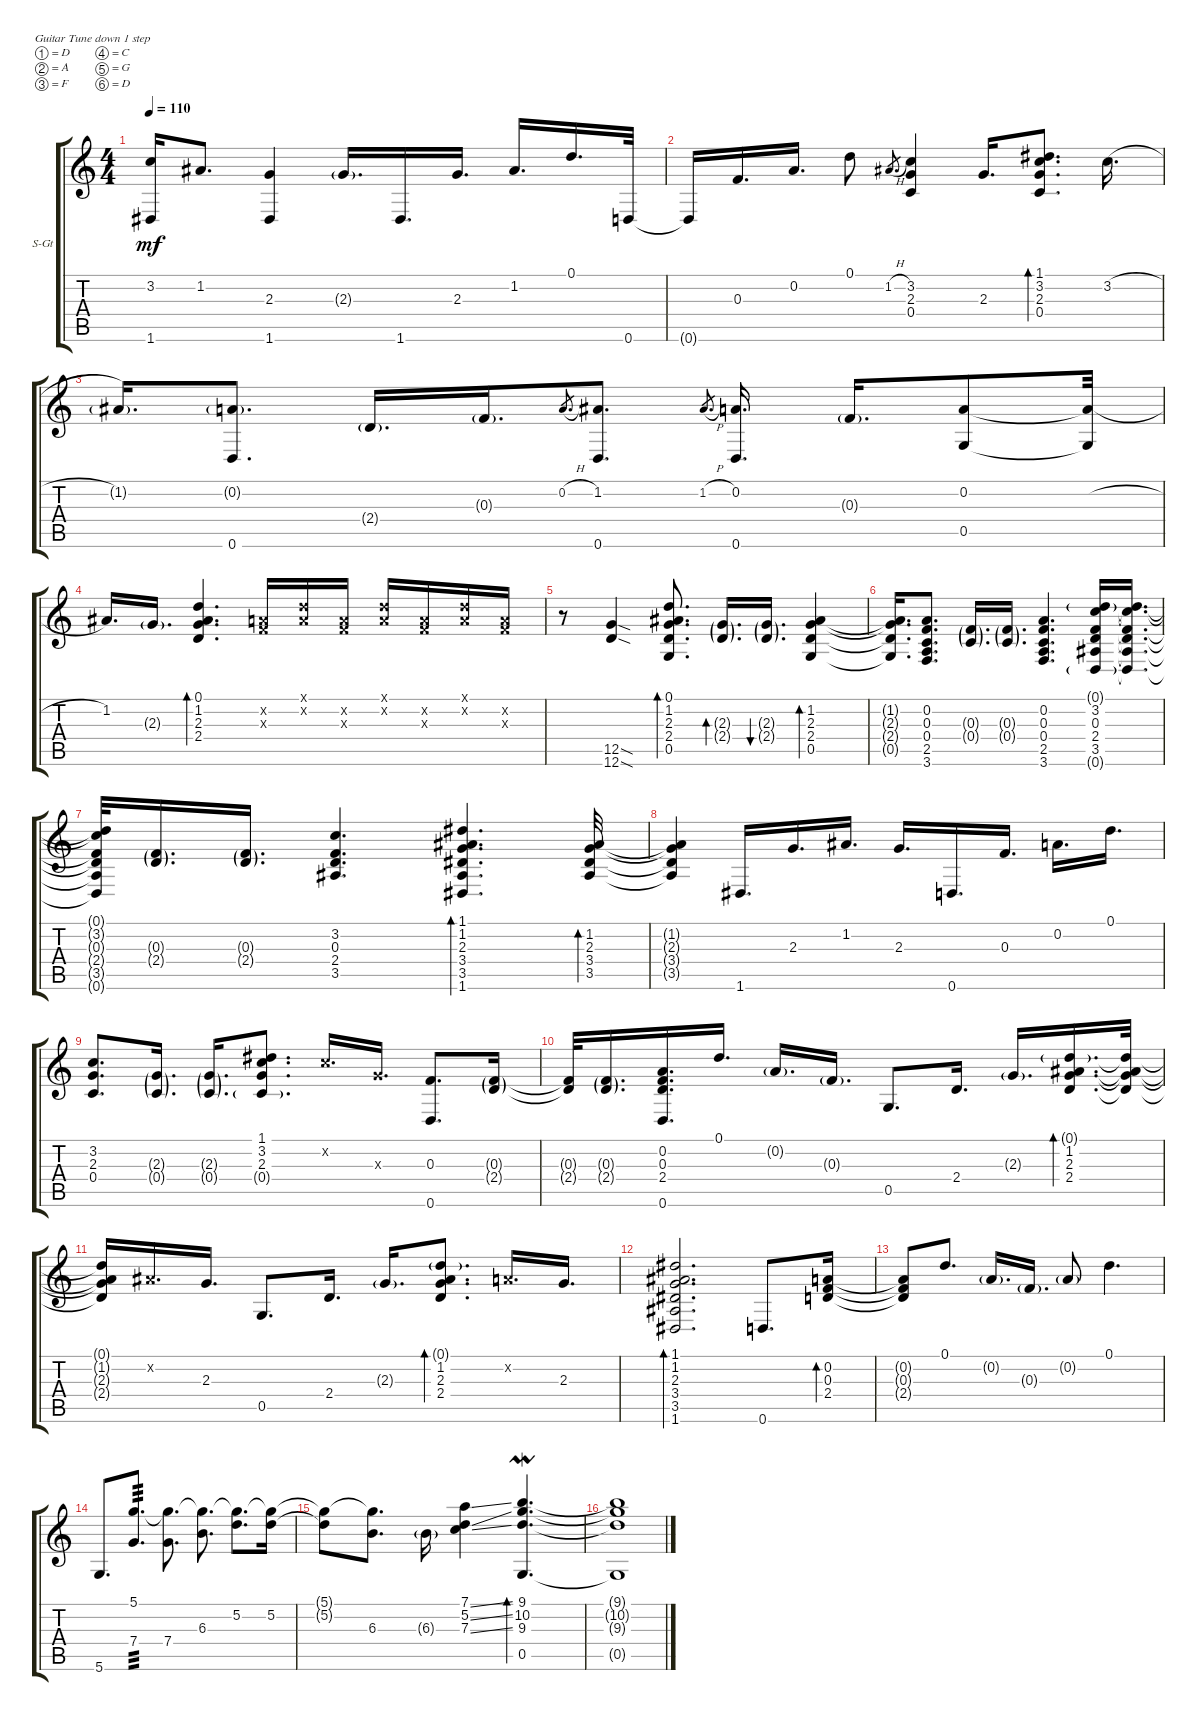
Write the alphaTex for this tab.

\defaultSystemsLayout 4
\bracketExtendMode groupsimilarinstruments
\firstSystemTrackNameOrientation horizontal
\otherSystemsTrackNameOrientation horizontal
\track ("Steel Guitar" "S-Gt") {instrument acousticguitarsteel}
\staff {score tabs}
\tuning (D4 A3 F3 C3 G2 D2)
\ts (4 4)
\tempo 110
\clef g2
\ks c
(3.2{t} 1.6{t}).16{dy mf} 1.2.8{d} (2.3 1.6).4 2.3{g}.16{d} 1.6.16{d} 2.3.16{d} 1.2.16{d} 0.1.16{d} 0.6.32 |
0.6{t}.16 0.3.16{d} 0.2.16{d} 0.1.8 1.2{h}.8{d gr} (0.4 2.3 3.2).4 2.3.16{d} (1.1 3.2 2.3 0.4).8{d bd 30} 3.2{h}.16{d} |
1.2{g}.16{d} (0.2{g} 0.6).8{d} 2.4{g}.16{d} 0.3{g}.16{d} 0.2{h}.8{d gr} (1.2 0.6).8{d} 1.2{h}.8{d gr} (0.2 0.6).16{d} 0.3{g}.16{d} (0.2 0.5).8 (0.2{h t} 0.5{t}).32 |
1.2.16{d} 2.3{g}.16{d} (1.2 2.3 2.4 0.1).4{d bd 30} (0.2{x} 0.3{x}).16 (0.1{x} 0.2{x}).16 (0.2{x} 0.3{x}).16 (0.2{x} 0.1{x}).16 (0.2{x} 0.3{x}).16 (0.2{x} 0.1{x}).16 (0.2{x} 0.3{x}).16 |
r.8 (12.6{sod} 12.5{sod}).4 (0.5 2.4 2.3 1.2 0.1).8{d bd 60} (2.4{g} 2.3{g}).16{d bd 30} (2.4{g} 2.3{g}).16{d bu 30} (0.5 2.4 2.3 1.2).4{bd 30} |
(1.2{t} 2.3{t} 2.4{t} 0.5{t}).16{d} (3.6 2.5 0.2 0.3 0.4).8{d} (0.3{g} 0.4{g}).16{d} (0.3{g} 0.4{g}).16{d} (3.6 2.5 0.4 0.3 0.2).4{d} (3.5 2.4 3.2 0.3 0.6{g} 0.1{g}).16 (0.1{t} 3.2{t} 0.3{t} 2.4{t} 3.5{t} 0.6{t}).16{d} |
(3.2{t} 2.4{t} 3.5{t} 0.3{t} 0.6{t} 0.1{t}).32 (0.3{g} 2.4{g}).16{d} (0.3{g} 2.4{g}).16{d} (3.2 2.4 3.5 0.3).4{d} (1.6 3.5 3.4 2.3 1.2 1.1).4{d bd 234} (1.2 2.3 3.4 3.5).32{bd 30} |
(1.2{t} 2.3{t} 3.4{t} 3.5{t}).4 1.6.16{d} 2.3.16{d} 1.2.16{d} 2.3.16{d} 0.6.16{d} 0.3.16{d} 0.2.16{d} 0.1.16{d} |
(3.2 2.3 0.4).8{d} (2.3{g} 0.4{g}).16{d} (2.3{g} 0.4{g}).16{d} (1.1 3.2 2.3 0.4{g}).8{d} 3.2{x}.16{d} 2.3{x}.16{d} (0.6 0.3).8{d} (0.3{g} 2.4{g}).16 |
(0.3{t} 2.4{t}).32 (0.3{g} 2.4{g}).16{d} (0.2 0.3 2.4 0.6).16{d} 0.1.16{d} 0.2{g}.16{d} 0.3{g}.16{d} 0.5.8{d} 2.4.16{d} 2.3{g}.16{d} (1.2 2.3 2.4 0.1{g}).16{d bd 30} (1.2{t} 2.3{t} 2.4{t} 0.1{t}).32 |
(1.2{t} 2.3{t} 2.4{t} 0.1{t}).16 1.2{x}.16{d} 2.3.16{d} 0.5.8{d} 2.4.16{d} 2.3{g}.16{d} (1.2 2.3 2.4 0.1{g}).8{d bd 30} 0.2{x}.16{d} 2.3.16{d} |
(1.6 3.5 3.4 2.3 1.2 1.1).2{d bd 87} 0.6.8{d} (2.4 0.3 0.2).16{bd 119} |
(0.2{t} 0.3{t} 2.4{t}).8 0.1.8{d} 0.2{g}.16{d} 0.3{g}.16{d} 0.2{g}.8 0.1.4{d} |
5.6.8{d} (7.4 5.1).8{d tp 3} (7.4 5.1{t}).8{d} (6.3 5.1{t}).8{d} (5.2 5.1{t}).8{d} (5.2 5.1{t}).16 |
(5.2{t} 5.1{t}).8 (6.3 5.1{t}).8{d} 6.3{g}.16 (7.1{ss} 7.3{ss} 5.2{ss}).4 (9.1{lmordent} 10.2 9.3 0.5).4{d bd 365} |
(9.1{t} 10.2{t} 9.3{t} 0.5{t}).1
